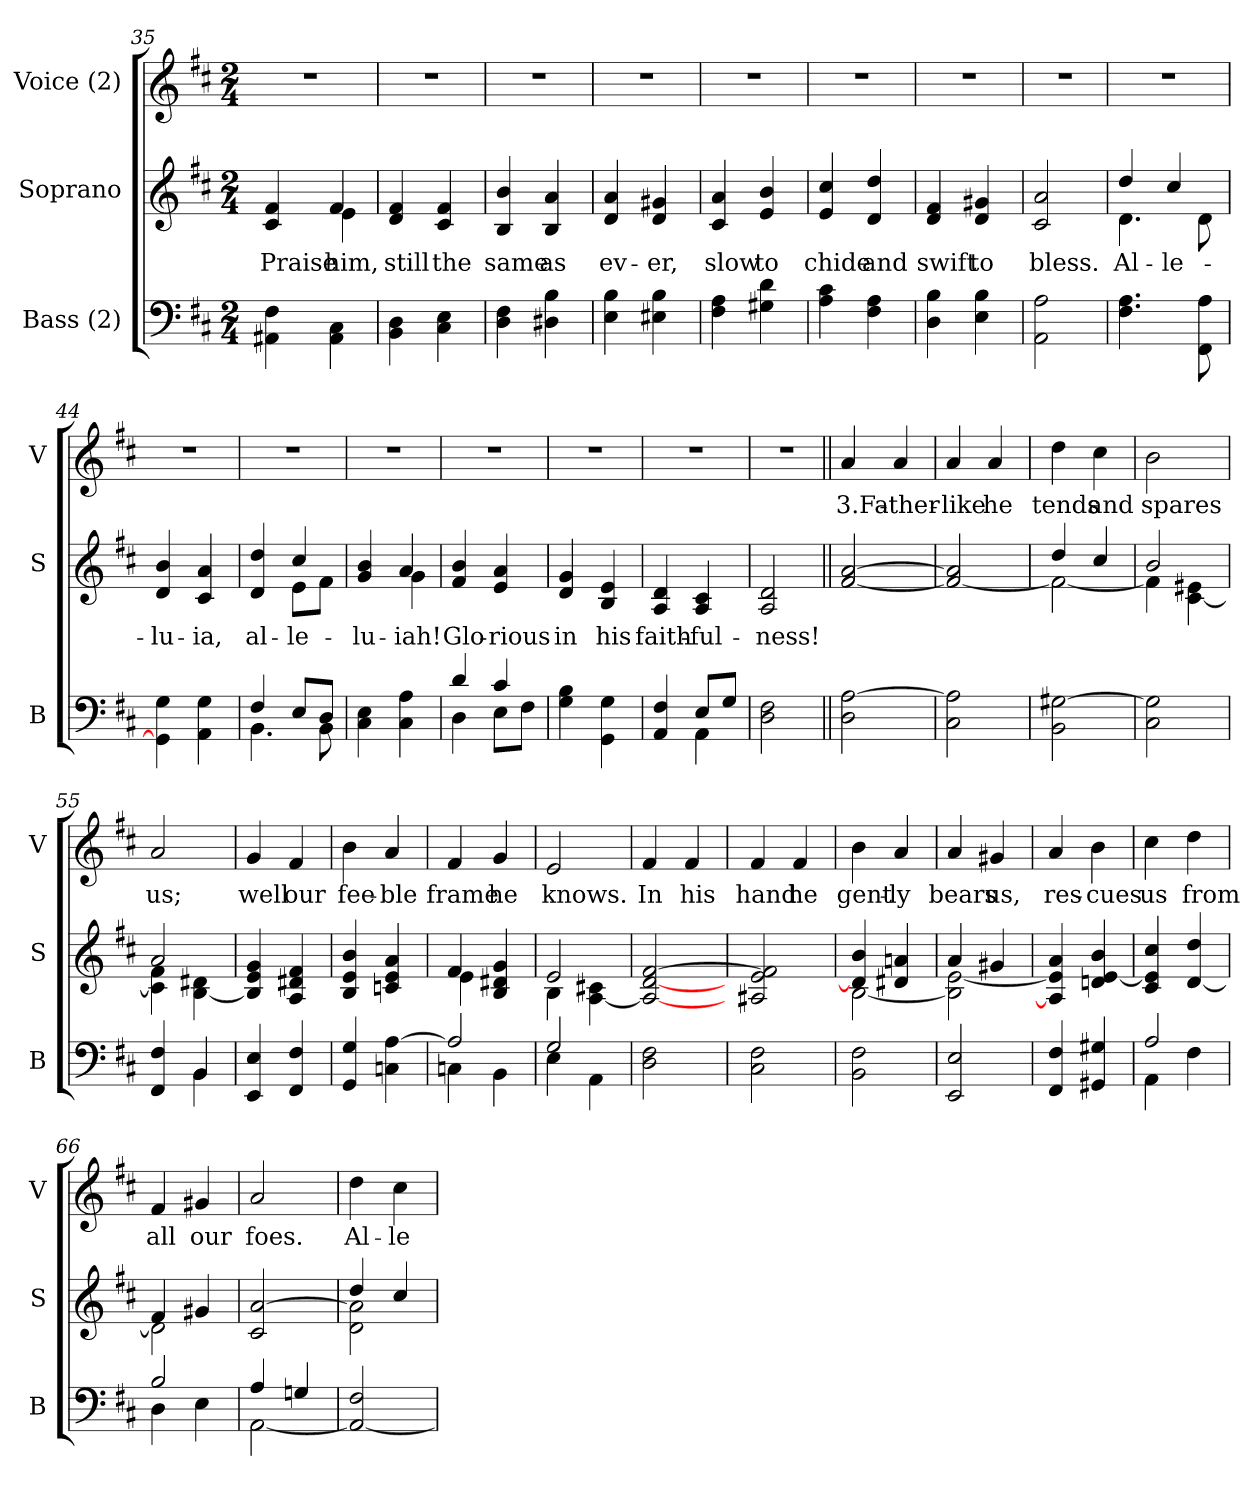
**kern	**kern	**text	**kern	**text
*part3	*part2	*part2	*part1	*part1
*staff3	*staff2	*staff2	*staff1	*staff1
*I"Bass (2)	*I"Soprano	*	*I"Voice (2)	*
*I'B	*I'S	*	*I'V	*
!!LO:LB:g=z
*clefF4	*clefG2	*	*clefG2	*
*k[f#c#]	*k[f#c#]	*	*k[f#c#]	*
*M2/4	*M2/4	*	*M2/4	*
=35	=35	=35	=35	=35
!	!	!LO:LY:b	!	!
*	*^	*	*	*
4AA#X\ 4F#\	4c#/ 4f#/	4ryy	Praise	2r	.
!	!	!	!LO:LY:b	!	!
4AA#\ 4C#\	4f#/	4e\	him,	.	.
=36	=36	=36	=36	=36	=36
!	!	!	!LO:LY:b	!	!
*	*v	*v	*	*	*
4BB\ 4D\	4d/ 4f#/	still	2r	.
!	!	!LO:LY:b	!	!
4C#\ 4E\	4c#/ 4f#/	the	.	.
=37	=37	=37	=37	=37
!	!	!LO:LY:b	!	!
4D\ 4F#\	4B/ 4b/	same	2r	.
!	!	!LO:LY:b	!	!
4D#X\ 4B\	4B/ 4a/	as	.	.
=38	=38	=38	=38	=38
!	!	!LO:LY:b	!	!
4E\ 4B\	4d/ 4a/	ev-	2r	.
!	!	!LO:LY:b	!	!
4E#X\ 4B\	4d/ 4g#X/	-er,	.	.
=39	=39	=39	=39	=39
!	!	!LO:LY:b	!	!
4F#\ 4A\	4c#/ 4a/	slow	2r	.
!	!	!LO:LY:b	!	!
4G#X\ 4d\	4e/ 4b/	to	.	.
=40	=40	=40	=40	=40
!	!	!LO:LY:b	!	!
4A\ 4c#\	4e/ 4cc#/	chide	2r	.
!	!	!LO:LY:b	!	!
4F#\ 4A\	4d/ 4dd/	and	.	.
=41	=41	=41	=41	=41
!	!	!LO:LY:b	!	!
4D\ 4B\	4d/ 4f#/	swift	2r	.
!	!	!LO:LY:b	!	!
4E\ 4B\	4d/ 4g#X/	to	.	.
!!LO:LB:g=z
=42	=42	=42	=42	=42
!	!	!LO:LY:b	!	!
2AA\ 2A\	2c#/ 2a/	bless.	2r	.
!!LO:LB:g=z
=43	=43	=43	=43	=43
!	!	!LO:LY:b	!	!
*	*^	*	*	*
4.F#\ 4.A\	4dd/	4.d\	Al-	2r	.
!	!	!	!LO:LY:b	!	!
.	4cc#/	.	-le-	.	.
8FF#\ 8A\	.	8d\	.	.	.
=44	=44	=44	=44	=44	=44
!	!	!	!LO:LY:b	!	!
*	*v	*v	*	*	*
4GG\] 4G\	4d/ 4b/	-lu-	2r	.
!	!	!LO:LY:b	!	!
4AA\ 4G\	4c#/ 4a/	-ia,	.	.
=45	=45	=45	=45	=45
*^	*	*	*	*
!	!	!	!LO:LY:b	!	!
*	*	*^	*	*	*
4F#/	4.BB\	4d/ 4dd/	4ryy	al-	2r	.
!	!	!	!	!LO:LY:b	!	!
8E/L	.	4cc#/	8e\L	-le-	.	.
8D/J	8BB\	.	8f#\J	.	.	.
=46	=46	=46	=46	=46	=46	=46
!	!	!	!	!LO:LY:b	!	!
*v	*v	*	*	*	*	*
4C#\ 4E\	4g/ 4b/	4ryy	-lu-	2r	.
!	!	!	!LO:LY:b	!	!
4C#\ 4A\	4a/	4g\	-iah!	.	.
=47	=47	=47	=47	=47	=47
*^	*	*	*	*	*
!	!	!	!	!LO:LY:b	!	!
*	*	*v	*v	*	*	*
4d/	4D\	4f#/ 4b/	Glo-	2r	.
!	!	!	!LO:LY:b	!	!
4c#/	8E\L	4e/ 4a/	-rious	.	.
.	8F#\J	.	.	.	.
=48	=48	=48	=48	=48	=48
!	!	!	!LO:LY:b	!	!
*v	*v	*	*	*	*
4G\ 4B\	4d/ 4g/	in	2r	.
!	!	!LO:LY:b	!	!
4GG\ 4G\	4B/ 4e/	his	.	.
=49	=49	=49	=49	=49
*^	*	*	*	*
!	!	!	!LO:LY:b	!	!
4ryy	4AA/ 4F#/	4A/ 4d/	faith-	2r	.
!	!	!	!LO:LY:b	!	!
8E/L	4AA\	4A/ 4c#/	-ful-	.	.
8G/J	.	.	.	.	.
*v	*v	*	*	*	*
=50	=50	=50	=50	=50
!	!	!LO:LY:b	!	!
2D\ 2F#\	2A/ 2d/	-ness!	2r	.
!!LO:LB:g=z
=51||	=51||	=51||	=51||	=51||
!	!	!	!	!LO:LY:b
2D\ [2A\	[2f#/ [2a/	.	4a/	3.Fa-
!	!	!	!	!LO:LY:b
.	.	.	4a/	-ther-
=52	=52	=52	=52	=52
!	!	!	!	!LO:LY:b
2C#\ 2A\]	2f#/_ 2a/]	.	4a/	-like
!	!	!	!	!LO:LY:b
.	.	.	4a/	he
=53	=53	=53	=53	=53
*	*^	*	*	*
!	!	!	!	!	!LO:LY:b
2BB\ [2G#X\	4dd/	2f#\_	.	4dd\	tends
!	!	!	!	!	!LO:LY:b
.	4cc#/	.	.	4cc#\	and
=54	=54	=54	=54	=54	=54
!	!	!	!	!	!LO:LY:b
2C#\ 2G#\]	2b/	4f#\]	.	2b\	spares
.	.	[4c#\ 4e#X\	.	.	.
=55	=55	=55	=55	=55	=55
*^	*	*	*	*	*
!	!	!	!	!	!	!LO:LY:b
4FF#/ 4F#/	4ryy	2a/	4c#\] 4f#\	.	2a/	us;
4BB/	4BB\	.	[4B\ 4d#X\	.	.	.
=56	=56	=56	=56	=56	=56	=56
!	!	!	!	!	!	!LO:LY:b
*v	*v	*	*	*	*	*
*	*v	*v	*	*	*
4EE/ 4E/	4B/] 4e/ 4g/	.	4g/	well
!	!	!	!	!LO:LY:b
4FF#/ 4F#/	4A/ 4d#X/ 4f#/	.	4f#/	our
=57	=57	=57	=57	=57
*^	*	*	*	*
!	!	!	!	!	!LO:LY:b
4GG/ 4G/	4ryy	4B/ 4e/ 4b/	.	4b\	fee-
!	!	!	!	!	!LO:LY:b
4Cn\ [4A\	4ryy	4cn/ 4e/ 4a/	.	4a/	-ble
=58	=58	=58	=58	=58	=58
*	*	*^	*	*	*
!	!	!	!	!	!	!LO:LY:b
2A/]	4Cn\	4f#/	4e\	.	4f#/	frame
!	!	!	!	!	!	!LO:LY:b
.	4BB\	4B/ 4d#X/ 4g/	4ryy	.	4g/	he
!!LO:LB:g=z
=59	=59	=59	=59	=59	=59	=59
!	!	!	!	!	!	!LO:LY:b
2G/	4E\	2e/	4B\	.	2e/	knows.
.	4AA\	.	[4A\ 4c#X\	.	.	.
!!LO:LB:g=z
=60	=60	=60	=60	=60	=60	=60
!	!	!	!	!	!	!LO:LY:b
*v	*v	*	*	*	*	*
*	*v	*v	*	*	*
2D\ 2F#\	2A/_ [2d/ [2f#/	.	4f#/	In
!	!	!	!	!LO:LY:b
.	.	.	4f#/	his
=61	=61	=61	=61	=61
!	!	!	!	!LO:LY:b
2C#\ 2F#\	2A#X/ 2e/ 2f#/]	.	4f#/	hand
!	!	!	!	!LO:LY:b
.	.	.	4f#/	he
=62	=62	=62	=62	=62
*	*^	*	*	*
!	!	!	!	!	!LO:LY:b
2BB\ 2F#\	4d/] 4b/	[2B\	.	4b\	gent-
!	!	!	!	!	!LO:LY:b
.	4d#X/ 4an/	.	.	4a/	-ly
=63	=63	=63	=63	=63	=63
!	!	!	!	!	!LO:LY:b
2EE/ 2E/	4a/	2B\] [2e\	.	4a/	bears
!	!	!	!	!	!LO:LY:b
.	4g#X/	.	.	4g#X/	us,
*	*v	*v	*	*	*
=64	=64	=64	=64	=64
!	!	!	!	!LO:LY:b
4FF#/ 4F#/	4A/] 4e/] 4a/	.	4a/	res-
!	!	!	!	!LO:LY:b
4GG#X/ 4G#X/	4dn/ [4e/ 4b/	.	4b\	-cues
=65	=65	=65	=65	=65
*^	*	*	*	*
!	!	!	!	!	!LO:LY:b
2A/	4AA\	4c#/ 4e/] 4cc#/	.	4cc#\	us
!	!	!	!	!	!LO:LY:b
.	4F#\	[4d/ 4dd/	.	4dd\	from
=66	=66	=66	=66	=66	=66
*	*	*^	*	*	*
!	!	!	!	!	!	!LO:LY:b
2B/	4D\	4f#/	2d\]	.	4f#/	all
!	!	!	!	!	!	!LO:LY:b
.	4E\	4g#X/	.	.	4g#X/	our
*	*	*v	*v	*	*	*
=67	=67	=67	=67	=67	=67
!	!	!	!	!	!LO:LY:b
4A/	[2AA\	2c#/ [2a/	.	2a/	foes.
4Gn/	.	.	.	.	.
*v	*v	*	*	*	*
!!LO:LB:g=z
=68	=68	=68	=68	=68
*	*^	*	*	*
!	!	!	!	!	!LO:LY:b
2AA/_ 2F#/	4dd/	2d\ 2a\]	.	4dd\	Al-
!	!	!	!	!	!LO:LY:b
.	4cc#/	.	.	4cc#\	-le-
*	*v	*v	*	*	*
=	=	=	=	=
*-	*-	*-	*-	*-
